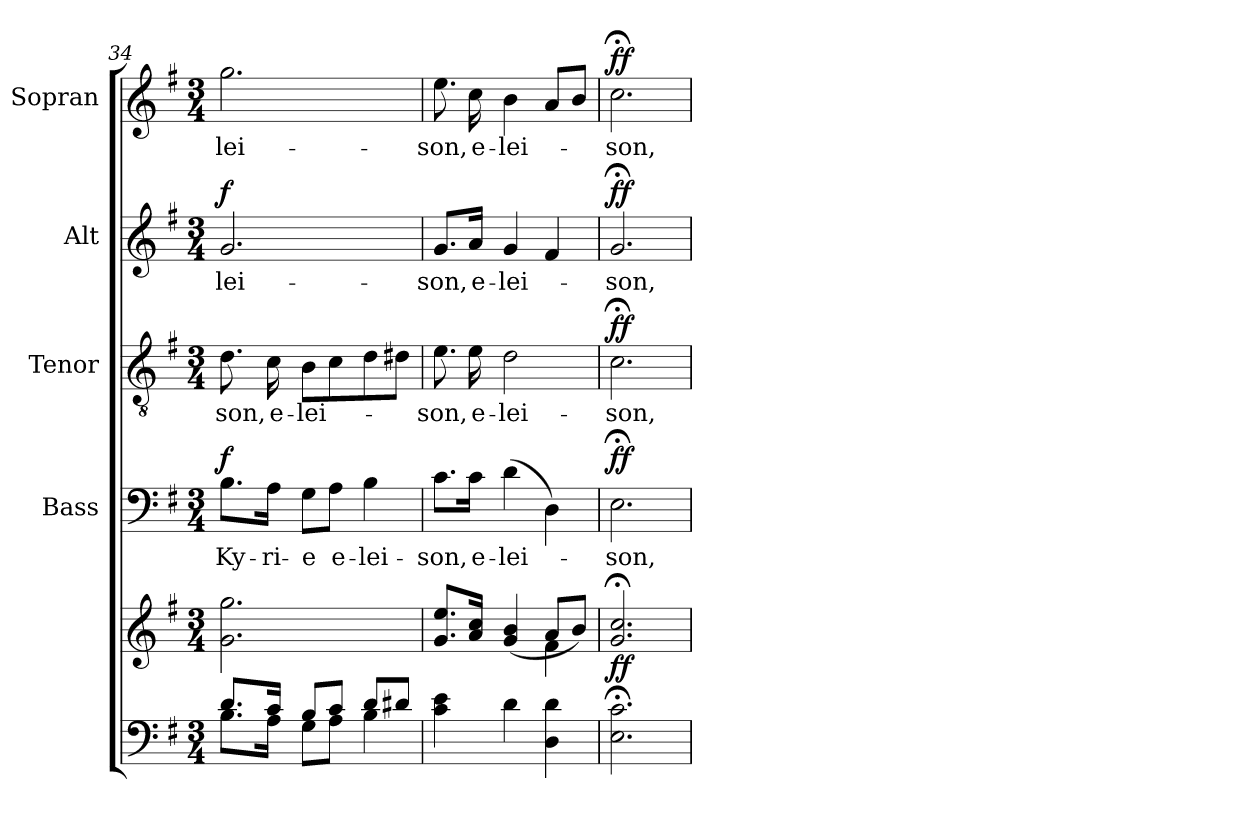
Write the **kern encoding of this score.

**kern	**kern	**dynam	**kern	**text	**dynam	**kern	**text	**dynam	**kern	**text	**dynam	**kern	**text	**dynam
*part5	*part5	*part5	*part4	*part4	*part4	*part3	*part3	*part3	*part2	*part2	*part2	*part1	*part1	*part1
*staff6	*staff5	*staff5/6	*staff4	*staff4	*staff4	*staff3	*staff3	*staff3	*staff2	*staff2	*staff2	*staff1	*staff1	*staff1
*	*	*	*I"Bass	*	*	*I"Tenor	*	*	*I"Alt	*	*	*I"Sopran	*	*
*	*	*	*I'B	*	*	*I'T	*	*	*I'A	*	*	*I'S	*	*
*clefF4	*clefG2	*	*clefF4	*	*	*clefGv2	*	*	*clefG2	*	*	*clefG2	*	*
*k[f#]	*k[f#]	*	*k[f#]	*	*	*k[f#]	*	*	*k[f#]	*	*	*k[f#]	*	*
*G:	*G:	*	*G:	*	*	*G:	*	*	*G:	*	*	*G:	*	*
*M3/4	*M3/4	*	*M3/4	*	*	*M3/4	*	*	*M3/4	*	*	*M3/4	*	*
=34	=34	=34	=34	=34	=34	=34	=34	=34	=34	=34	=34	=34	=34	=34
*^	*	*	*	*	*	*	*	*	*	*	*	*	*	*
!	!	!	!	!	!LO:LY:b	!LO:DY:a	!	!LO:LY:b	!	!	!LO:LY:b	!LO:DY:a	!	!LO:LY:b	!
8.d/L	8.B\L	2.g\ 2.gg\	.	8.B\L	Ky-	f	8.d\	-son,	.	2.g/	-lei-	f	2.gg\	-lei-	.
!	!	!	!	!	!LO:LY:b	!	!	!LO:LY:b	!	!	!	!	!	!	!
16c/Jk	16A\Jk	.	.	16A\Jk	-ri-	.	16c\	e-	.	.	.	.	.	.	.
!	!	!	!	!	!LO:LY:b	!	!	!LO:LY:b	!	!	!	!	!	!	!
8B/L	8G\L	.	.	8G\L	-e	.	8B\L	-lei-	.	.	.	.	.	.	.
!	!	!	!	!	!LO:LY:b	!	!	!	!	!	!	!	!	!	!
8c/J	8A\J	.	.	8A\J	e-	.	8c\	.	.	.	.	.	.	.	.
!	!	!	!	!	!LO:LY:b	!	!	!	!	!	!	!	!	!	!
8d/L	4B\	.	.	4B\	-lei-	.	8d\	.	.	.	.	.	.	.	.
8d#X/J	.	.	.	.	.	.	8d#X\J	.	.	.	.	.	.	.	.
*v	*v	*	*	*	*	*	*	*	*	*	*	*	*	*	*
!!LO:PB:g=z
=35	=35	=35	=35	=35	=35	=35	=35	=35	=35	=35	=35	=35	=35	=35
*	*^	*	*	*	*	*	*	*	*	*	*	*	*	*
!	!	!	!	!	!LO:LY:b	!	!	!LO:LY:b	!	!	!LO:LY:b	!	!	!LO:LY:b	!
4c\ 4e\	8.g/ 8.ee/L	2ryy	.	8.c\L	-son,	.	8.e\	-son,	.	8.g/L	-son,	.	8.ee\	-son,	.
!	!	!	!	!	!LO:LY:b	!	!	!LO:LY:b	!	!	!LO:LY:b	!	!	!LO:LY:b	!
.	16a/ 16cc/Jk	.	.	16c\Jk	e-	.	16e\	e-	.	16a/Jk	e-	.	16cc\	e-	.
!	!	!	!	!	!LO:LY:b	!	!	!LO:LY:b	!	!	!LO:LY:b	!	!	!LO:LY:b	!
4d\	(4g/ 4b/	.	.	(>4d\	-lei-	.	2d\	-lei-	.	4g/	-lei-	.	4b\	-lei-	.
4D\ 4d\	8a/L	4f#\	.	4D\)	.	.	.	.	.	4f#/	.	.	8a/L	.	.
.	8b/J)	.	.	.	.	.	.	.	.	.	.	.	8b/J	.	.
*	*v	*v	*	*	*	*	*	*	*	*	*	*	*	*	*
=36	=36	=36	=36	=36	=36	=36	=36	=36	=36	=36	=36	=36	=36	=36
!	!	!LO:DY:b	!	!LO:LY:b	!LO:DY:a	!	!LO:LY:b	!LO:DY:a	!	!LO:LY:b	!LO:DY:a	!	!LO:LY:b	!LO:DY:a
2.E\; 2.c\;	2.g/;< 2.cc/;<	ff	2.E;<\	-son,	ff	2.c;<\	-son,	ff	2.g;/	-son,	ff	2.cc;<\	-son,	ff
=	=	=	=	=	=	=	=	=	=	=	=	=	=	=
*-	*-	*-	*-	*-	*-	*-	*-	*-	*-	*-	*-	*-	*-	*-
